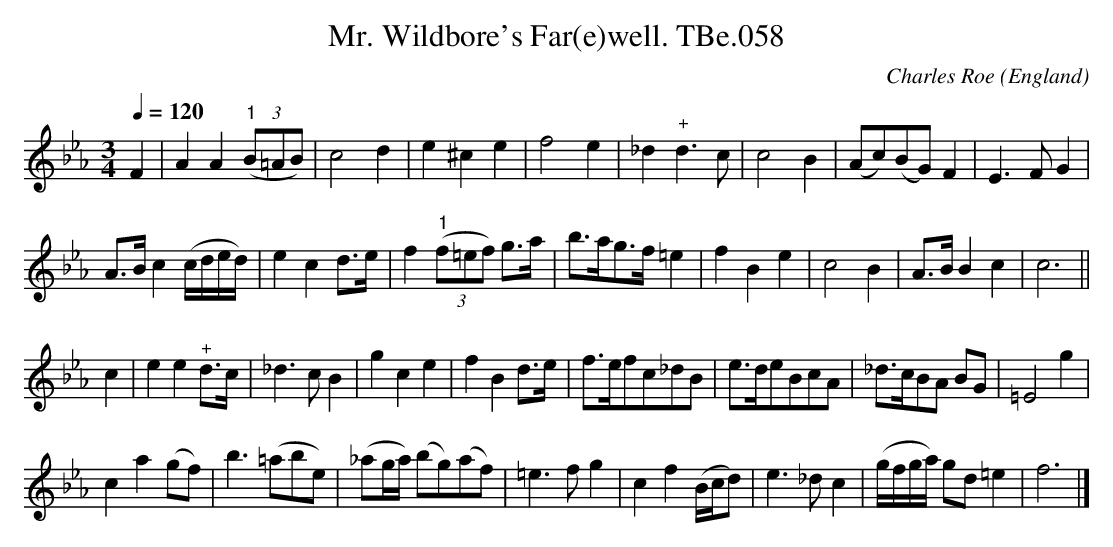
X:1
T:Mr. Wildbore's Far(e)well. TBe.058
C:Charles Roe
L:1/8
M:3/4
O:England
Q:1/4=120
K:Eb major
F2 | A2A2"^1" ((3B=AB) | c4 d2 |  e2 ^c2 e2 | f4 e2 | \
_d2 "+"d3 c | c4B2 | (Ac)(BG) F2 | E3 F G2 |!
A>B c2 (c/d/e/d/) | e2c2 d>e | f2 "^1"((3f=ef) g>a |\
b>ag>f =e2 | f2B2e2 | c4B2 | A>B B2c2 | c6 ||!
c2 | e2 e2 "^+" d>c | _d3cB2 | g2c2e2 |\
f2 B2 d>e | f>efc_dB | e>deBcA | _d>cBA BG | \
=E4 g2 |!
c2 a2 (gf) | b3 (=abe)  |\
(_ag/a/) (bg)(af)| =e3fg2 | c2f2 (B/c/d) | \
e3_dc2 | (g/f/g/a/) gd =e2 | f6 |]
